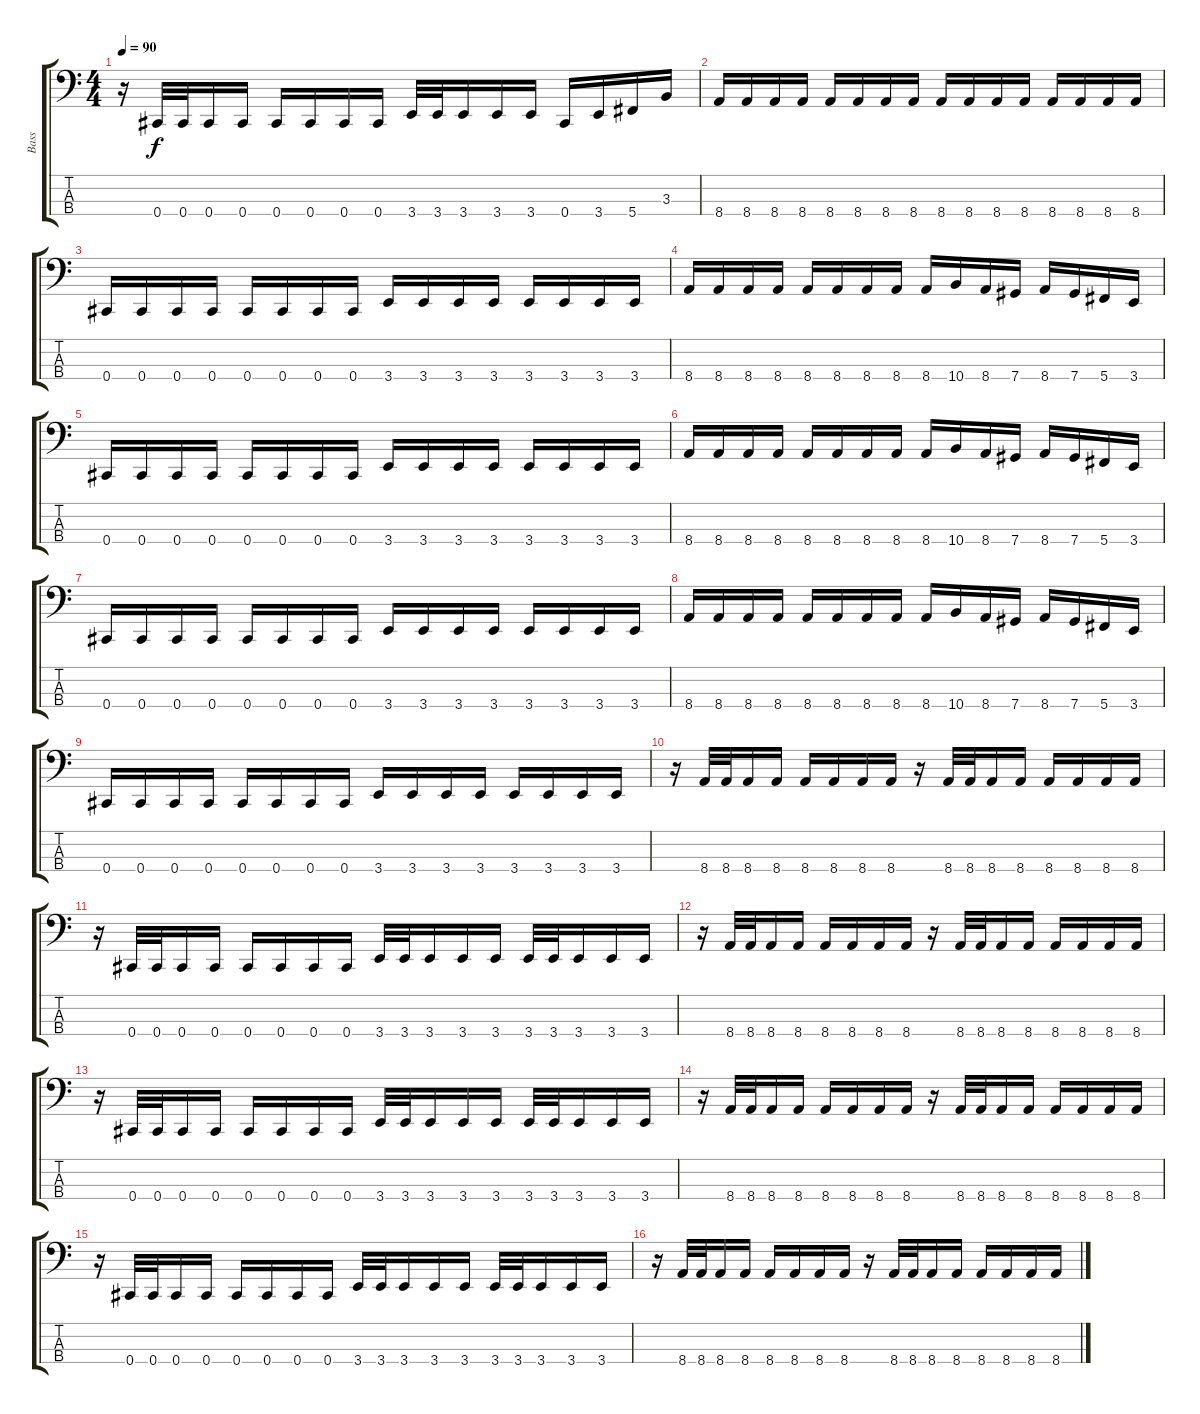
\track ("Bass" "Bass") {instrument electricbasspick}
\staff {score tabs}
\tuning (Gb2 Db2 Ab1 Db1) {hide}
\ts (4 4)
\tempo 90
\clef f4
\ks c
r.16{dy f} 0.4.32 0.4.32 0.4.16 0.4.16 0.4.16 0.4.16 0.4.16 0.4.16 3.4.32 3.4.32 3.4.16 3.4.16 3.4.16 0.4.16 3.4.16 5.4.16 3.3.16 |
8.4.16 8.4.16 8.4.16 8.4.16 8.4.16 8.4.16 8.4.16 8.4.16 8.4.16 8.4.16 8.4.16 8.4.16 8.4.16 8.4.16 8.4.16 8.4.16 |
0.4.16 0.4.16 0.4.16 0.4.16 0.4.16 0.4.16 0.4.16 0.4.16 3.4.16 3.4.16 3.4.16 3.4.16 3.4.16 3.4.16 3.4.16 3.4.16 |
8.4.16 8.4.16 8.4.16 8.4.16 8.4.16 8.4.16 8.4.16 8.4.16 8.4.16 10.4.16 8.4.16 7.4.16 8.4.16 7.4.16 5.4.16 3.4.16 |
0.4.16 0.4.16 0.4.16 0.4.16 0.4.16 0.4.16 0.4.16 0.4.16 3.4.16 3.4.16 3.4.16 3.4.16 3.4.16 3.4.16 3.4.16 3.4.16 |
8.4.16 8.4.16 8.4.16 8.4.16 8.4.16 8.4.16 8.4.16 8.4.16 8.4.16 10.4.16 8.4.16 7.4.16 8.4.16 7.4.16 5.4.16 3.4.16 |
0.4.16 0.4.16 0.4.16 0.4.16 0.4.16 0.4.16 0.4.16 0.4.16 3.4.16 3.4.16 3.4.16 3.4.16 3.4.16 3.4.16 3.4.16 3.4.16 |
8.4.16 8.4.16 8.4.16 8.4.16 8.4.16 8.4.16 8.4.16 8.4.16 8.4.16 10.4.16 8.4.16 7.4.16 8.4.16 7.4.16 5.4.16 3.4.16 |
0.4.16 0.4.16 0.4.16 0.4.16 0.4.16 0.4.16 0.4.16 0.4.16 3.4.16 3.4.16 3.4.16 3.4.16 3.4.16 3.4.16 3.4.16 3.4.16 |
r.16 8.4.32 8.4.32 8.4.16 8.4.16 8.4.16 8.4.16 8.4.16 8.4.16 r.16 8.4.32 8.4.32 8.4.16 8.4.16 8.4.16 8.4.16 8.4.16 8.4.16 |
r.16 0.4.32 0.4.32 0.4.16 0.4.16 0.4.16 0.4.16 0.4.16 0.4.16 3.4.32 3.4.32 3.4.16 3.4.16 3.4.16 3.4.32 3.4.32 3.4.16 3.4.16 3.4.16 |
r.16 8.4.32 8.4.32 8.4.16 8.4.16 8.4.16 8.4.16 8.4.16 8.4.16 r.16 8.4.32 8.4.32 8.4.16 8.4.16 8.4.16 8.4.16 8.4.16 8.4.16 |
r.16 0.4.32 0.4.32 0.4.16 0.4.16 0.4.16 0.4.16 0.4.16 0.4.16 3.4.32 3.4.32 3.4.16 3.4.16 3.4.16 3.4.32 3.4.32 3.4.16 3.4.16 3.4.16 |
r.16 8.4.32 8.4.32 8.4.16 8.4.16 8.4.16 8.4.16 8.4.16 8.4.16 r.16 8.4.32 8.4.32 8.4.16 8.4.16 8.4.16 8.4.16 8.4.16 8.4.16 |
r.16 0.4.32 0.4.32 0.4.16 0.4.16 0.4.16 0.4.16 0.4.16 0.4.16 3.4.32 3.4.32 3.4.16 3.4.16 3.4.16 3.4.32 3.4.32 3.4.16 3.4.16 3.4.16 |
r.16 8.4.32 8.4.32 8.4.16 8.4.16 8.4.16 8.4.16 8.4.16 8.4.16 r.16 8.4.32 8.4.32 8.4.16 8.4.16 8.4.16 8.4.16 8.4.16 8.4.16
